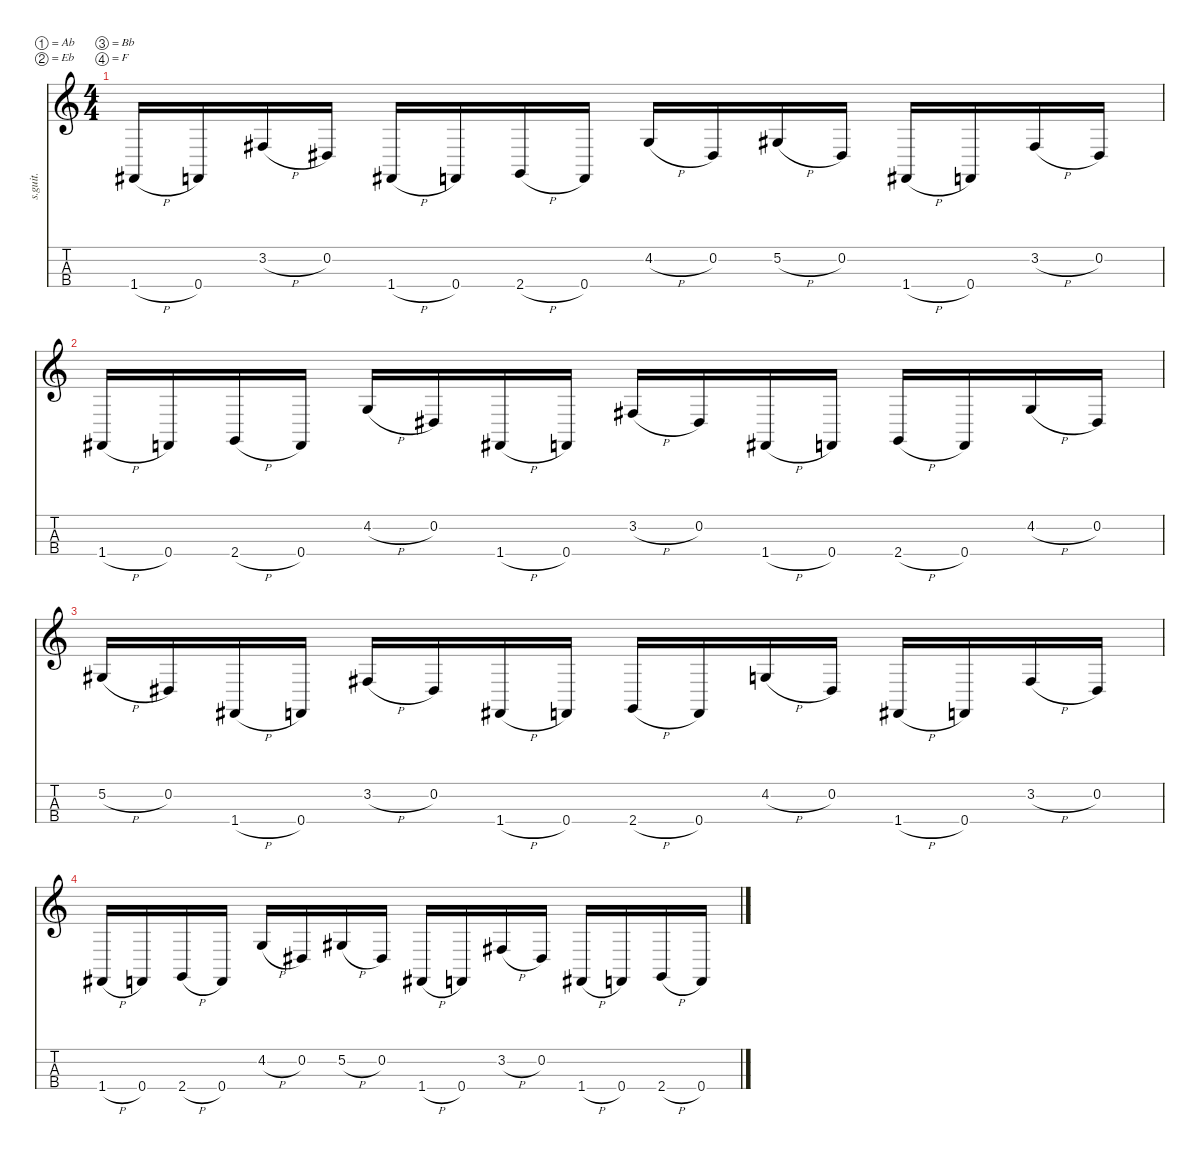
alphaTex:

\defaultSystemsLayout 4
\hideDynamics
\bracketExtendMode nobrackets
\track ("Electric Bass" "s.guit.") {instrument electricbassfinger}
\staff {score tabs}
\tuning (Ab2 Eb2 Bb1 F1)
\ts (4 4)
\tempo (133 hide)
\clef g2
\ks c
1.4{h acc #}.16{lyrics (0 "") lyrics (1 "") lyrics (2 "") lyrics (3 "") lyrics (4 "") dy f} 0.4.16{lyrics (0 "") lyrics (1 "") lyrics (2 "") lyrics (3 "") lyrics (4 "")} 3.2{h acc #}.16{lyrics (0 "") lyrics (1 "") lyrics (2 "") lyrics (3 "") lyrics (4 "")} 0.2{acc #}.16{lyrics (0 "") lyrics (1 "") lyrics (2 "") lyrics (3 "") lyrics (4 "")} 1.4{h acc #}.16{lyrics (0 "") lyrics (1 "") lyrics (2 "") lyrics (3 "") lyrics (4 "")} 0.4.16{lyrics (0 "") lyrics (1 "") lyrics (2 "") lyrics (3 "") lyrics (4 "")} 2.4{h}.16{lyrics (0 "") lyrics (1 "") lyrics (2 "") lyrics (3 "") lyrics (4 "")} 0.4.16{lyrics (0 "") lyrics (1 "") lyrics (2 "") lyrics (3 "") lyrics (4 "")} 4.2{h}.16{lyrics (0 "") lyrics (1 "") lyrics (2 "") lyrics (3 "") lyrics (4 "")} 0.2{acc #}.16{lyrics (0 "") lyrics (1 "") lyrics (2 "") lyrics (3 "") lyrics (4 "")} 5.2{h acc #}.16{lyrics (0 "") lyrics (1 "") lyrics (2 "") lyrics (3 "") lyrics (4 "")} 0.2{acc #}.16{lyrics (0 "") lyrics (1 "") lyrics (2 "") lyrics (3 "") lyrics (4 "")} 1.4{h acc #}.16{lyrics (0 "") lyrics (1 "") lyrics (2 "") lyrics (3 "") lyrics (4 "")} 0.4.16{lyrics (0 "") lyrics (1 "") lyrics (2 "") lyrics (3 "") lyrics (4 "")} 3.2{h acc #}.16{lyrics (0 "") lyrics (1 "") lyrics (2 "") lyrics (3 "") lyrics (4 "")} 0.2{acc #}.16{lyrics (0 "") lyrics (1 "") lyrics (2 "") lyrics (3 "") lyrics (4 "")} |
1.4{h acc #}.16{lyrics (0 "") lyrics (1 "") lyrics (2 "") lyrics (3 "") lyrics (4 "")} 0.4.16{lyrics (0 "") lyrics (1 "") lyrics (2 "") lyrics (3 "") lyrics (4 "")} 2.4{h}.16{lyrics (0 "") lyrics (1 "") lyrics (2 "") lyrics (3 "") lyrics (4 "")} 0.4.16{lyrics (0 "") lyrics (1 "") lyrics (2 "") lyrics (3 "") lyrics (4 "")} 4.2{h}.16{lyrics (0 "") lyrics (1 "") lyrics (2 "") lyrics (3 "") lyrics (4 "")} 0.2{acc #}.16{lyrics (0 "") lyrics (1 "") lyrics (2 "") lyrics (3 "") lyrics (4 "")} 1.4{h acc #}.16{lyrics (0 "") lyrics (1 "") lyrics (2 "") lyrics (3 "") lyrics (4 "")} 0.4.16{lyrics (0 "") lyrics (1 "") lyrics (2 "") lyrics (3 "") lyrics (4 "")} 3.2{h acc #}.16{lyrics (0 "") lyrics (1 "") lyrics (2 "") lyrics (3 "") lyrics (4 "")} 0.2{acc #}.16{lyrics (0 "") lyrics (1 "") lyrics (2 "") lyrics (3 "") lyrics (4 "")} 1.4{h acc #}.16{lyrics (0 "") lyrics (1 "") lyrics (2 "") lyrics (3 "") lyrics (4 "")} 0.4.16{lyrics (0 "") lyrics (1 "") lyrics (2 "") lyrics (3 "") lyrics (4 "")} 2.4{h}.16{lyrics (0 "") lyrics (1 "") lyrics (2 "") lyrics (3 "") lyrics (4 "")} 0.4.16{lyrics (0 "") lyrics (1 "") lyrics (2 "") lyrics (3 "") lyrics (4 "")} 4.2{h}.16{lyrics (0 "") lyrics (1 "") lyrics (2 "") lyrics (3 "") lyrics (4 "")} 0.2{acc #}.16{lyrics (0 "") lyrics (1 "") lyrics (2 "") lyrics (3 "") lyrics (4 "")} |
5.2{h acc #}.16{lyrics (0 "") lyrics (1 "") lyrics (2 "") lyrics (3 "") lyrics (4 "")} 0.2{acc #}.16{lyrics (0 "") lyrics (1 "") lyrics (2 "") lyrics (3 "") lyrics (4 "")} 1.4{h acc #}.16{lyrics (0 "") lyrics (1 "") lyrics (2 "") lyrics (3 "") lyrics (4 "")} 0.4.16{lyrics (0 "") lyrics (1 "") lyrics (2 "") lyrics (3 "") lyrics (4 "")} 3.2{h acc #}.16{lyrics (0 "") lyrics (1 "") lyrics (2 "") lyrics (3 "") lyrics (4 "")} 0.2{acc #}.16{lyrics (0 "") lyrics (1 "") lyrics (2 "") lyrics (3 "") lyrics (4 "")} 1.4{h acc #}.16{lyrics (0 "") lyrics (1 "") lyrics (2 "") lyrics (3 "") lyrics (4 "")} 0.4.16{lyrics (0 "") lyrics (1 "") lyrics (2 "") lyrics (3 "") lyrics (4 "")} 2.4{h}.16{lyrics (0 "") lyrics (1 "") lyrics (2 "") lyrics (3 "") lyrics (4 "")} 0.4.16{lyrics (0 "") lyrics (1 "") lyrics (2 "") lyrics (3 "") lyrics (4 "")} 4.2{h}.16{lyrics (0 "") lyrics (1 "") lyrics (2 "") lyrics (3 "") lyrics (4 "")} 0.2{acc #}.16{lyrics (0 "") lyrics (1 "") lyrics (2 "") lyrics (3 "") lyrics (4 "")} 1.4{h acc #}.16{lyrics (0 "") lyrics (1 "") lyrics (2 "") lyrics (3 "") lyrics (4 "")} 0.4.16{lyrics (0 "") lyrics (1 "") lyrics (2 "") lyrics (3 "") lyrics (4 "")} 3.2{h acc #}.16{lyrics (0 "") lyrics (1 "") lyrics (2 "") lyrics (3 "") lyrics (4 "")} 0.2{acc #}.16{lyrics (0 "") lyrics (1 "") lyrics (2 "") lyrics (3 "") lyrics (4 "")} |
1.4{h acc #}.16{lyrics (0 "") lyrics (1 "") lyrics (2 "") lyrics (3 "") lyrics (4 "")} 0.4.16{lyrics (0 "") lyrics (1 "") lyrics (2 "") lyrics (3 "") lyrics (4 "")} 2.4{h}.16{lyrics (0 "") lyrics (1 "") lyrics (2 "") lyrics (3 "") lyrics (4 "")} 0.4.16{lyrics (0 "") lyrics (1 "") lyrics (2 "") lyrics (3 "") lyrics (4 "")} 4.2{h}.16{lyrics (0 "") lyrics (1 "") lyrics (2 "") lyrics (3 "") lyrics (4 "")} 0.2{acc #}.16{lyrics (0 "") lyrics (1 "") lyrics (2 "") lyrics (3 "") lyrics (4 "")} 5.2{h acc #}.16{lyrics (0 "") lyrics (1 "") lyrics (2 "") lyrics (3 "") lyrics (4 "")} 0.2{acc #}.16{lyrics (0 "") lyrics (1 "") lyrics (2 "") lyrics (3 "") lyrics (4 "")} 1.4{h acc #}.16{lyrics (0 "") lyrics (1 "") lyrics (2 "") lyrics (3 "") lyrics (4 "")} 0.4.16{lyrics (0 "") lyrics (1 "") lyrics (2 "") lyrics (3 "") lyrics (4 "")} 3.2{h acc #}.16{lyrics (0 "") lyrics (1 "") lyrics (2 "") lyrics (3 "") lyrics (4 "")} 0.2{acc #}.16{lyrics (0 "") lyrics (1 "") lyrics (2 "") lyrics (3 "") lyrics (4 "")} 1.4{h acc #}.16{lyrics (0 "") lyrics (1 "") lyrics (2 "") lyrics (3 "") lyrics (4 "")} 0.4.16{lyrics (0 "") lyrics (1 "") lyrics (2 "") lyrics (3 "") lyrics (4 "")} 2.4{h}.16{lyrics (0 "") lyrics (1 "") lyrics (2 "") lyrics (3 "") lyrics (4 "")} 0.4.16{lyrics (0 "") lyrics (1 "") lyrics (2 "") lyrics (3 "") lyrics (4 "")}
